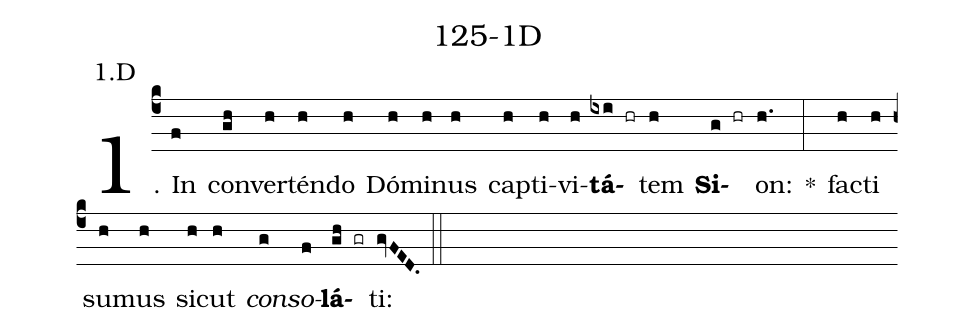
name: 125-1D;
annotation: 1.D;
%%
(c4)1. In(f) con(gh)ver(h)tén(h)do(h) Dó(h)mi(h)nus(h) cap(h)ti(h)vi(h)<b>tá</b>(ixi hr)tem(h) <b>Si</b>(g hr)on:(h.) *(:) fac(h)ti(h) su(h)mus(h) sic(h)ut(h) <i>con</i>(g)<i>so</i>(f)<b>lá</b>(gh gr)ti:(gvFED.) (::)
